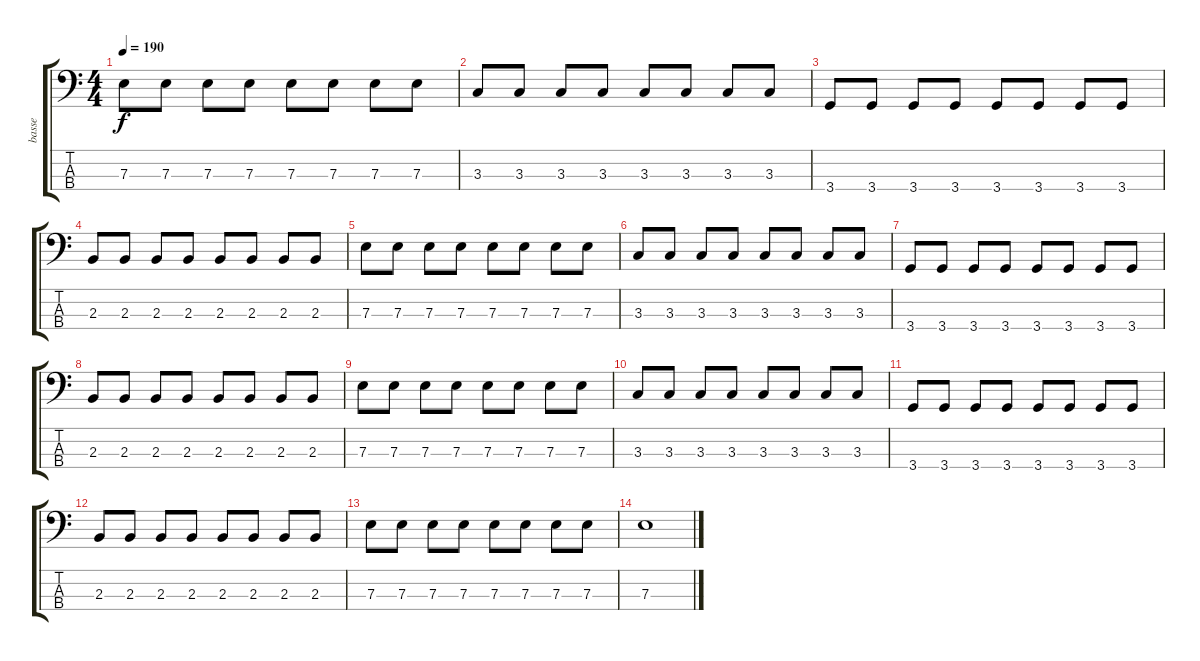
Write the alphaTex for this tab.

\track ("basse" "basse") {instrument electricbassfinger}
\staff {score tabs}
\tuning (G2 D2 A1 E1) {hide}
\ts (4 4)
\tempo 190
\clef f4
\ks c
7.3.8{dy f} 7.3.8 7.3.8 7.3.8 7.3.8 7.3.8 7.3.8 7.3.8 |
3.3.8 3.3.8 3.3.8 3.3.8 3.3.8 3.3.8 3.3.8 3.3.8 |
3.4.8 3.4.8 3.4.8 3.4.8 3.4.8 3.4.8 3.4.8 3.4.8 |
2.3.8 2.3.8 2.3.8 2.3.8 2.3.8 2.3.8 2.3.8 2.3.8 |
7.3.8 7.3.8 7.3.8 7.3.8 7.3.8 7.3.8 7.3.8 7.3.8 |
3.3.8 3.3.8 3.3.8 3.3.8 3.3.8 3.3.8 3.3.8 3.3.8 |
3.4.8 3.4.8 3.4.8 3.4.8 3.4.8 3.4.8 3.4.8 3.4.8 |
2.3.8 2.3.8 2.3.8 2.3.8 2.3.8 2.3.8 2.3.8 2.3.8 |
7.3.8 7.3.8 7.3.8 7.3.8 7.3.8 7.3.8 7.3.8 7.3.8 |
3.3.8 3.3.8 3.3.8 3.3.8 3.3.8 3.3.8 3.3.8 3.3.8 |
3.4.8 3.4.8 3.4.8 3.4.8 3.4.8 3.4.8 3.4.8 3.4.8 |
2.3.8 2.3.8 2.3.8 2.3.8 2.3.8 2.3.8 2.3.8 2.3.8 |
7.3.8 7.3.8 7.3.8 7.3.8 7.3.8 7.3.8 7.3.8 7.3.8 |
7.3.1
